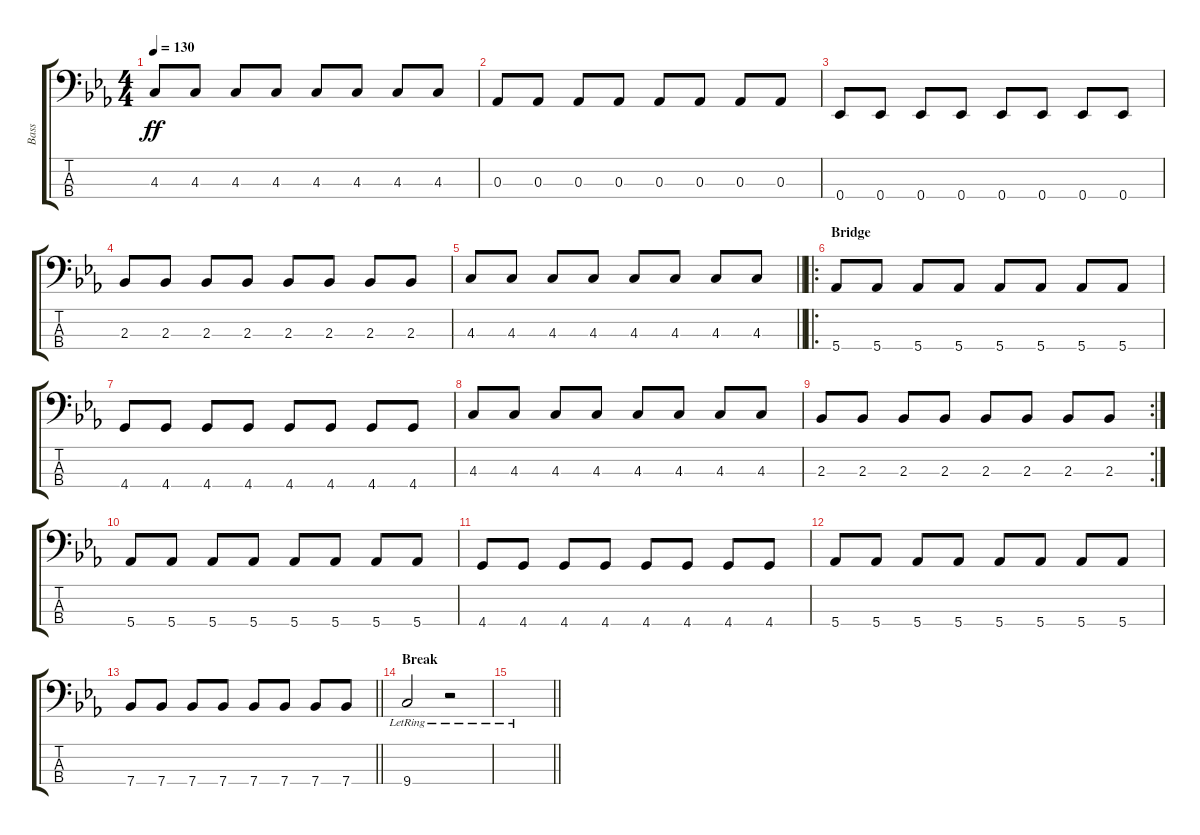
\track ("Bass" "Bass") {instrument electricbassfinger}
\staff {score tabs}
\tuning (Gb2 Db2 Ab1 Eb1) {hide}
\ts (4 4)
\tempo 130
\clef f4
\ks eb
4.3.8{dy ff} 4.3.8 4.3.8 4.3.8 4.3.8 4.3.8 4.3.8 4.3.8 |
0.3.8 0.3.8 0.3.8 0.3.8 0.3.8 0.3.8 0.3.8 0.3.8 |
0.4.8 0.4.8 0.4.8 0.4.8 0.4.8 0.4.8 0.4.8 0.4.8 |
2.3.8 2.3.8 2.3.8 2.3.8 2.3.8 2.3.8 2.3.8 2.3.8 |
\barLineRight lightlight
4.3.8 4.3.8 4.3.8 4.3.8 4.3.8 4.3.8 4.3.8 4.3.8 |
\ro
\section ("" "Bridge")
5.4.8 5.4.8 5.4.8 5.4.8 5.4.8 5.4.8 5.4.8 5.4.8 |
4.4.8 4.4.8 4.4.8 4.4.8 4.4.8 4.4.8 4.4.8 4.4.8 |
4.3.8 4.3.8 4.3.8 4.3.8 4.3.8 4.3.8 4.3.8 4.3.8 |
\rc 2
2.3.8 2.3.8 2.3.8 2.3.8 2.3.8 2.3.8 2.3.8 2.3.8 |
5.4.8 5.4.8 5.4.8 5.4.8 5.4.8 5.4.8 5.4.8 5.4.8 |
4.4.8 4.4.8 4.4.8 4.4.8 4.4.8 4.4.8 4.4.8 4.4.8 |
5.4.8 5.4.8 5.4.8 5.4.8 5.4.8 5.4.8 5.4.8 5.4.8 |
\barLineRight lightlight
7.4.8 7.4.8 7.4.8 7.4.8 7.4.8 7.4.8 7.4.8 7.4.8 |
\section ("" "Break")
9.4{lr}.2 r.2 |
\barLineRight lightlight
